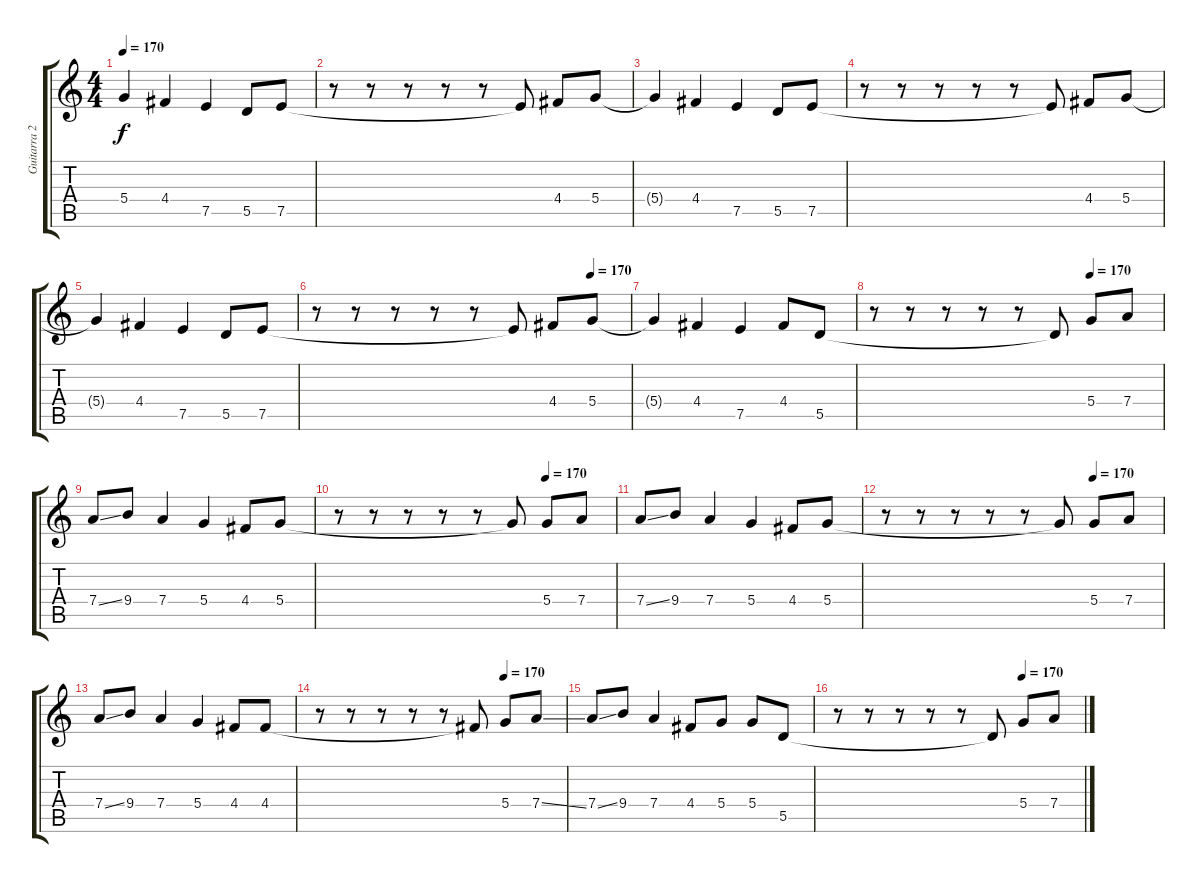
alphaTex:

\track ("Guitarra 2" "Guitarra 2") {instrument distortionguitar}
\staff {score tabs}
\tuning (E4 B3 G3 D3 A2 E2) {hide}
\ts (4 4)
\tempo 170
\clef g2
\ks c
5.4{t}.4{dy f} 4.4.4 7.5.4 5.5.8 7.5.8 |
r.8 r.8 r.8 r.8 r.8 7.5{t}.8 4.4.8 5.4.8 |
5.4{t}.4 4.4.4 7.5.4 5.5.8 7.5.8 |
r.8 r.8 r.8 r.8 r.8 7.5{t}.8 4.4.8 5.4.8 |
5.4{t}.4 4.4.4 7.5.4 5.5.8 7.5.8 |
\tempo (170 0.875)
r.8 r.8 r.8 r.8 r.8 7.5{t}.8 4.4.8 5.4.8 |
5.4{t}.4 4.4.4 7.5.4 4.4.8 5.5.8 |
\tempo (170 0.75)
r.8 r.8 r.8 r.8 r.8 5.5{t}.8 5.4.8{instrument distortionguitar} 7.4.8 |
7.4{ss}.8 9.4.8 7.4.4 5.4.4 4.4.8 5.4.8 |
\tempo (170 0.75)
r.8 r.8 r.8 r.8 r.8 5.4{t}.8 5.4.8{instrument distortionguitar} 7.4.8 |
7.4{ss}.8 9.4.8 7.4.4 5.4.4 4.4.8 5.4.8 |
\tempo (170 0.75)
r.8 r.8 r.8 r.8 r.8 5.4{t}.8 5.4.8{instrument distortionguitar} 7.4.8 |
7.4{ss}.8 9.4.8 7.4.4 5.4.4 4.4.8 4.4.8 |
\tempo (170 0.75)
r.8 r.8 r.8 r.8 r.8 4.4{t}.8 5.4.8{instrument distortionguitar} 7.4{ss}.8 |
7.4{ss}.8 9.4.8 7.4.4 4.4.8 5.4.8 5.4.8 5.5.8 |
\tempo (170 0.75)
r.8 r.8 r.8 r.8 r.8 5.5{t}.8 5.4.8{instrument distortionguitar} 7.4.8
